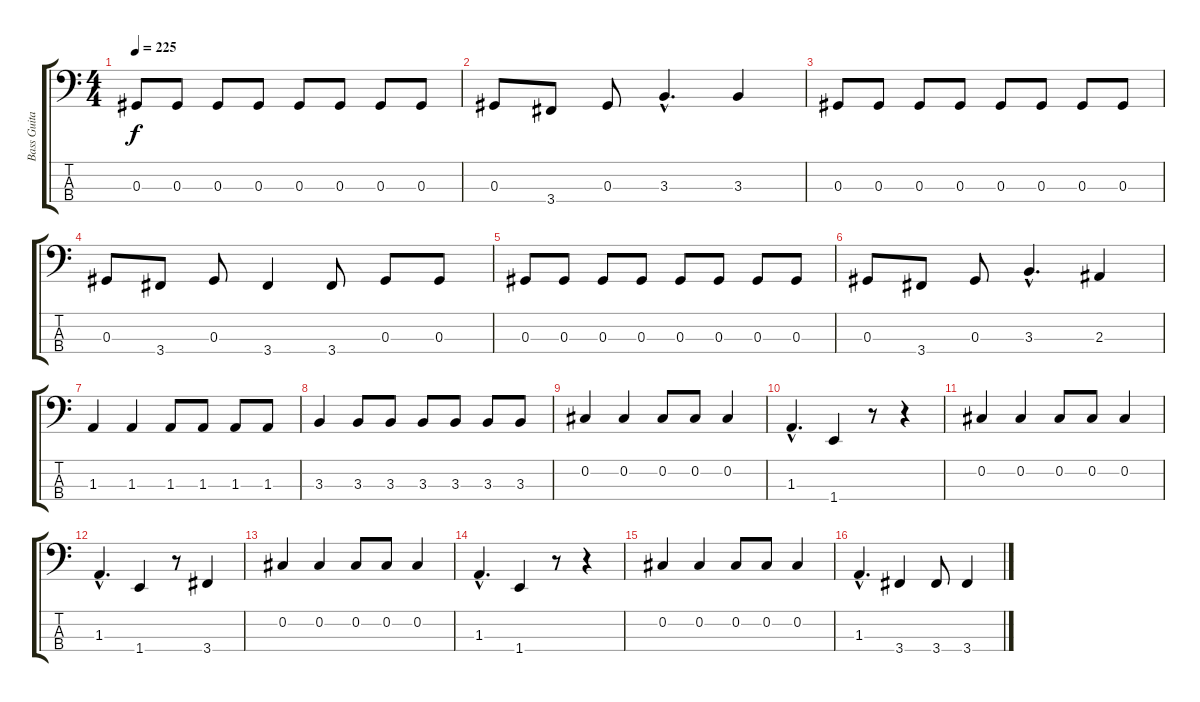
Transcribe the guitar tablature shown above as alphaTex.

\track ("Bass Guitar" "Bass Guita") {instrument electricbasspick}
\staff {score tabs}
\tuning (Gb2 Db2 Ab1 Eb1) {hide}
\ts (4 4)
\tempo 225
\clef f4
\ks c
0.3.8{dy f} 0.3.8 0.3.8 0.3.8 0.3.8 0.3.8 0.3.8 0.3.8 |
0.3.8 3.4.8 0.3.8 3.3{hac}.4{d} 3.3.4 |
0.3.8 0.3.8 0.3.8 0.3.8 0.3.8 0.3.8 0.3.8 0.3.8 |
0.3.8 3.4.8 0.3.8 3.4.4 3.4.8 0.3.8 0.3.8 |
0.3.8 0.3.8 0.3.8 0.3.8 0.3.8 0.3.8 0.3.8 0.3.8 |
0.3.8 3.4.8 0.3.8 3.3{hac}.4{d} 2.3.4 |
1.3.4 1.3.4 1.3.8 1.3.8 1.3.8 1.3.8 |
3.3.4 3.3.8 3.3.8 3.3.8 3.3.8 3.3.8 3.3.8 |
0.2.4 0.2.4 0.2.8 0.2.8 0.2.4 |
1.3{hac}.4{d} 1.4.4 r.8 r.4 |
0.2.4 0.2.4 0.2.8 0.2.8 0.2.4 |
1.3{hac}.4{d} 1.4.4 r.8 3.4.4 |
0.2.4 0.2.4 0.2.8 0.2.8 0.2.4 |
1.3{hac}.4{d} 1.4.4 r.8 r.4 |
0.2.4 0.2.4 0.2.8 0.2.8 0.2.4 |
1.3{hac}.4{d} 3.4.4 3.4.8 3.4.4
